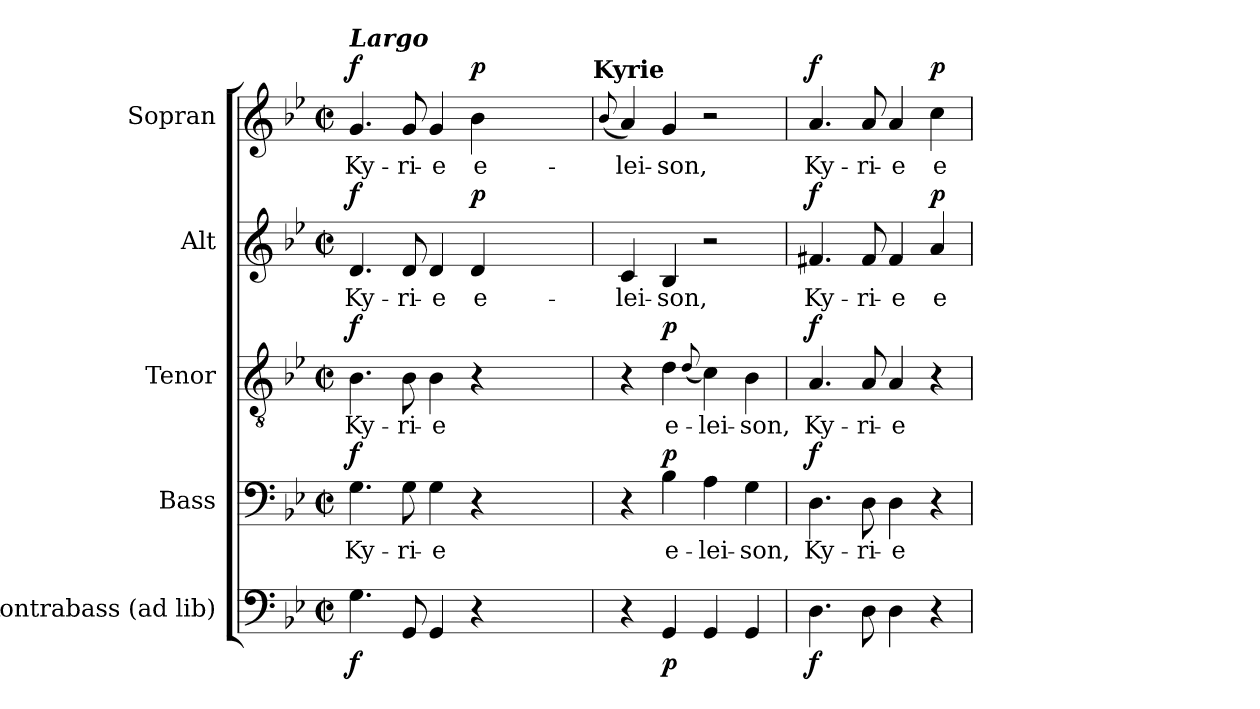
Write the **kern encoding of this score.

**kern	**dynam	**kern	**text	**dynam	**kern	**text	**dynam	**kern	**text	**dynam	**kern	**text	**dynam
*part5	*part5	*part4	*part4	*part4	*part3	*part3	*part3	*part2	*part2	*part2	*part1	*part1	*part1
*staff5	*staff5	*staff4	*staff4	*staff4	*staff3	*staff3	*staff3	*staff2	*staff2	*staff2	*staff1	*staff1	*staff1
*I"Kontrabass (ad lib)	*	*I"Bass	*	*	*I"Tenor	*	*	*I"Alt	*	*	*I"Sopran	*	*
*I'Kb.	*	*I'B.	*	*	*I'T.	*	*	*I'A.	*	*	*I'S.	*	*
*clefF4	*	*clefF4	*	*	*clefGv2	*	*	*clefG2	*	*	*clefG2	*	*
*ITrd7c12	*	*	*	*	*	*	*	*	*	*	*	*	*
*k[b-e-]	*	*k[b-e-]	*	*	*k[b-e-]	*	*	*k[b-e-]	*	*	*k[b-e-]	*	*
*B-:	*	*B-:	*	*	*B-:	*	*	*B-:	*	*	*B-:	*	*
*M2/2	*	*M2/2	*	*	*M2/2	*	*	*M2/2	*	*	*M2/2	*	*
*met(c|)	*	*met(c|)	*	*	*met(c|)	*	*	*met(c|)	*	*	*met(c|)	*	*
=1	=1	=1	=1	=1	=1	=1	=1	=1	=1	=1	=1	=1	=1
!	!	!	!	!	!	!	!	!	!	!	!LO:TX:a:Bi:t=Largo	!	!
!	!LO:DY:b	!	!LO:LY:b	!LO:DY:a	!	!LO:LY:b	!LO:DY:a	!	!LO:LY:b	!LO:DY:a	!	!LO:LY:b	!LO:DY:a
4.GG\	f	4.G\	Ky-	f	4.B-\	Ky-	f	4.d/	Ky-	f	4.g/	Ky-	f
!	!	!	!LO:LY:b	!	!	!LO:LY:b	!	!	!LO:LY:b	!	!	!LO:LY:b	!
8GGG/	.	8G\	-ri-	.	8B-\	-ri-	.	8d/	-ri-	.	8g/	-ri-	.
!	!	!	!LO:LY:b	!	!	!LO:LY:b	!	!	!LO:LY:b	!	!	!LO:LY:b	!
4GGG/	.	4G\	-e	.	4B-\	-e	.	4d/	-e	.	4g/	-e	.
!	!	!	!	!	!	!	!	!	!LO:LY:b	!LO:DY:a	!	!LO:LY:b	!LO:DY:a
4r	.	4r	.	.	4r	.	.	4d/	e-	p	4b-\	e-	p
2.ryy	.	2.ryy	.	.	2.ryy	.	.	2.ryy	.	.	2.ryy	.	.
!	!	!	!	!	!	!	!	!	!	!	!LO:TX:a:B:t=Kyrie	!	!
=2	=2	=2	=2	=2	=2	=2	=2	=2	=2	=2	=2	=2	=2
.	.	.	.	.	.	.	.	.	.	.	(<8qqb-/	.	.
!	!	!	!	!	!	!	!	!	!LO:LY:b	!	!	!LO:LY:b	!
4r	.	4r	.	.	4r	.	.	4c/	-lei-	.	4a/)	-lei-	.
!	!LO:DY:b	!	!LO:LY:b	!LO:DY:a	!	!LO:LY:b	!LO:DY:a	!	!LO:LY:b	!	!	!LO:LY:b	!
4GGG/	p	4B-\	e-	p	4d\	e-	p	4B-/	-son,	.	4g/	-son,	.
.	.	.	.	.	(<8qqd/	.	.	.	.	.	.	.	.
!	!	!	!LO:LY:b	!	!	!LO:LY:b	!	!	!	!	!	!	!
4GGG/	.	4A\	-lei-	.	4c\)	-lei-	.	2r	.	.	2r	.	.
!	!	!	!LO:LY:b	!	!	!LO:LY:b	!	!	!	!	!	!	!
4GGG/	.	4G\	-son,	.	4B-\	-son,	.	.	.	.	.	.	.
=3	=3	=3	=3	=3	=3	=3	=3	=3	=3	=3	=3	=3	=3
!	!LO:DY:b	!	!LO:LY:b	!LO:DY:a	!	!LO:LY:b	!LO:DY:a	!	!LO:LY:b	!LO:DY:a	!	!LO:LY:b	!LO:DY:a
4.DD\	f	4.D\	Ky-	f	4.A/	Ky-	f	4.f#X/	Ky-	f	4.a/	Ky-	f
!	!	!	!LO:LY:b	!	!	!LO:LY:b	!	!	!LO:LY:b	!	!	!LO:LY:b	!
8DD\	.	8D\	-ri-	.	8A/	-ri-	.	8f#/	-ri-	.	8a/	-ri-	.
!	!	!	!LO:LY:b	!	!	!LO:LY:b	!	!	!LO:LY:b	!	!	!LO:LY:b	!
4DD\	.	4D\	-e	.	4A/	-e	.	4f#/	-e	.	4a/	-e	.
!	!	!	!	!	!	!	!	!	!LO:LY:b	!LO:DY:a	!	!LO:LY:b	!LO:DY:a
4r	.	4r	.	.	4r	.	.	4a/	e-	p	4cc\	e-	p
=	=	=	=	=	=	=	=	=	=	=	=	=	=
*-	*-	*-	*-	*-	*-	*-	*-	*-	*-	*-	*-	*-	*-
